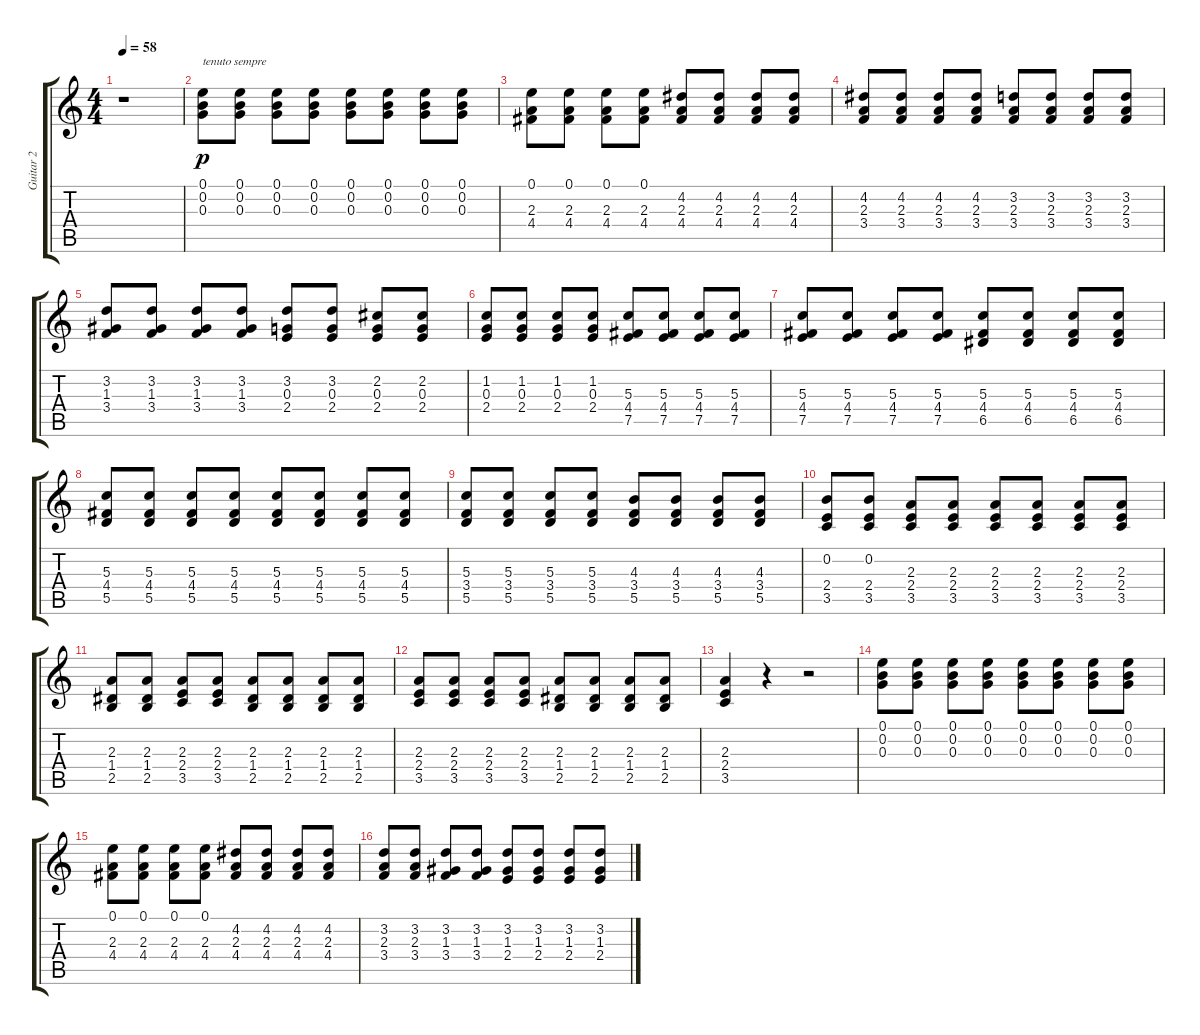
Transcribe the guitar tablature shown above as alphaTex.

\track ("Guitar 2" "Guitar 2") {instrument acousticguitarnylon}
\staff {score tabs}
\tuning (E4 B3 G3 D3 A2 E2) {hide}
\ts (4 4)
\tempo 58
\clef g2
\ks c
r.1{dy p instrument acousticguitarnylon} |
(0.1 0.2 0.3).8{txt "tenuto sempre"} (0.1 0.2 0.3).8 (0.1 0.2 0.3).8 (0.1 0.2 0.3).8 (0.1 0.2 0.3).8 (0.1 0.2 0.3).8 (0.1 0.2 0.3).8 (0.1 0.2 0.3).8 |
(0.1 2.3 4.4).8 (0.1 2.3 4.4).8 (0.1 2.3 4.4).8 (0.1 2.3 4.4).8 (4.2 2.3 4.4).8 (4.2 2.3 4.4).8 (4.2 2.3 4.4).8 (4.2 2.3 4.4).8 |
(4.2 2.3 3.4).8 (4.2 2.3 3.4).8 (4.2 2.3 3.4).8 (4.2 2.3 3.4).8 (3.2 2.3 3.4).8 (3.2 2.3 3.4).8 (3.2 2.3 3.4).8 (3.2 2.3 3.4).8 |
(3.2 1.3 3.4).8 (3.2 1.3 3.4).8 (3.2 1.3 3.4).8 (3.2 1.3 3.4).8 (3.2 0.3 2.4).8 (3.2 0.3 2.4).8 (2.2 0.3 2.4).8 (2.2 0.3 2.4).8 |
(1.2 0.3 2.4).8 (1.2 0.3 2.4).8 (1.2 0.3 2.4).8 (1.2 0.3 2.4).8 (5.3 4.4 7.5).8 (5.3 4.4 7.5).8 (5.3 4.4 7.5).8 (5.3 4.4 7.5).8 |
(5.3 4.4 7.5).8 (5.3 4.4 7.5).8 (5.3 4.4 7.5).8 (5.3 4.4 7.5).8 (5.3 4.4 6.5).8 (5.3 4.4 6.5).8 (5.3 4.4 6.5).8 (5.3 4.4 6.5).8 |
(5.3 4.4 5.5).8 (5.3 4.4 5.5).8 (5.3 4.4 5.5).8 (5.3 4.4 5.5).8 (5.3 4.4 5.5).8 (5.3 4.4 5.5).8 (5.3 4.4 5.5).8 (5.3 4.4 5.5).8 |
(5.3 3.4 5.5).8 (5.3 3.4 5.5).8 (5.3 3.4 5.5).8 (5.3 3.4 5.5).8 (4.3 3.4 5.5).8 (4.3 3.4 5.5).8 (4.3 3.4 5.5).8 (4.3 3.4 5.5).8 |
(0.2 2.4 3.5).8 (0.2 2.4 3.5).8 (2.3 2.4 3.5).8 (2.3 2.4 3.5).8 (2.3 2.4 3.5).8 (2.3 2.4 3.5).8 (2.3 2.4 3.5).8 (2.3 2.4 3.5).8 |
(2.3 1.4 2.5).8 (2.3 1.4 2.5).8 (2.3 2.4 3.5).8 (2.3 2.4 3.5).8 (2.3 1.4 2.5).8 (2.3 1.4 2.5).8 (2.3 1.4 2.5).8 (2.3 1.4 2.5).8 |
(2.3 2.4 3.5).8 (2.3 2.4 3.5).8 (2.3 2.4 3.5).8 (2.3 2.4 3.5).8 (2.3 1.4 2.5).8 (2.3 1.4 2.5).8 (2.3 1.4 2.5).8 (2.3 1.4 2.5).8 |
(2.3 2.4 3.5).4 r.4 r.2 |
(0.1 0.2 0.3).8 (0.1 0.2 0.3).8 (0.1 0.2 0.3).8 (0.1 0.2 0.3).8 (0.1 0.2 0.3).8 (0.1 0.2 0.3).8 (0.1 0.2 0.3).8 (0.1 0.2 0.3).8 |
(0.1 2.3 4.4).8 (0.1 2.3 4.4).8 (0.1 2.3 4.4).8 (0.1 2.3 4.4).8 (4.2 2.3 4.4).8 (4.2 2.3 4.4).8 (4.2 2.3 4.4).8 (4.2 2.3 4.4).8 |
(3.2 2.3 3.4).8 (3.2 2.3 3.4).8 (3.2 1.3 3.4).8 (3.2 1.3 3.4).8 (3.2 1.3 2.4).8 (3.2 1.3 2.4).8 (3.2 1.3 2.4).8 (3.2 1.3 2.4).8
